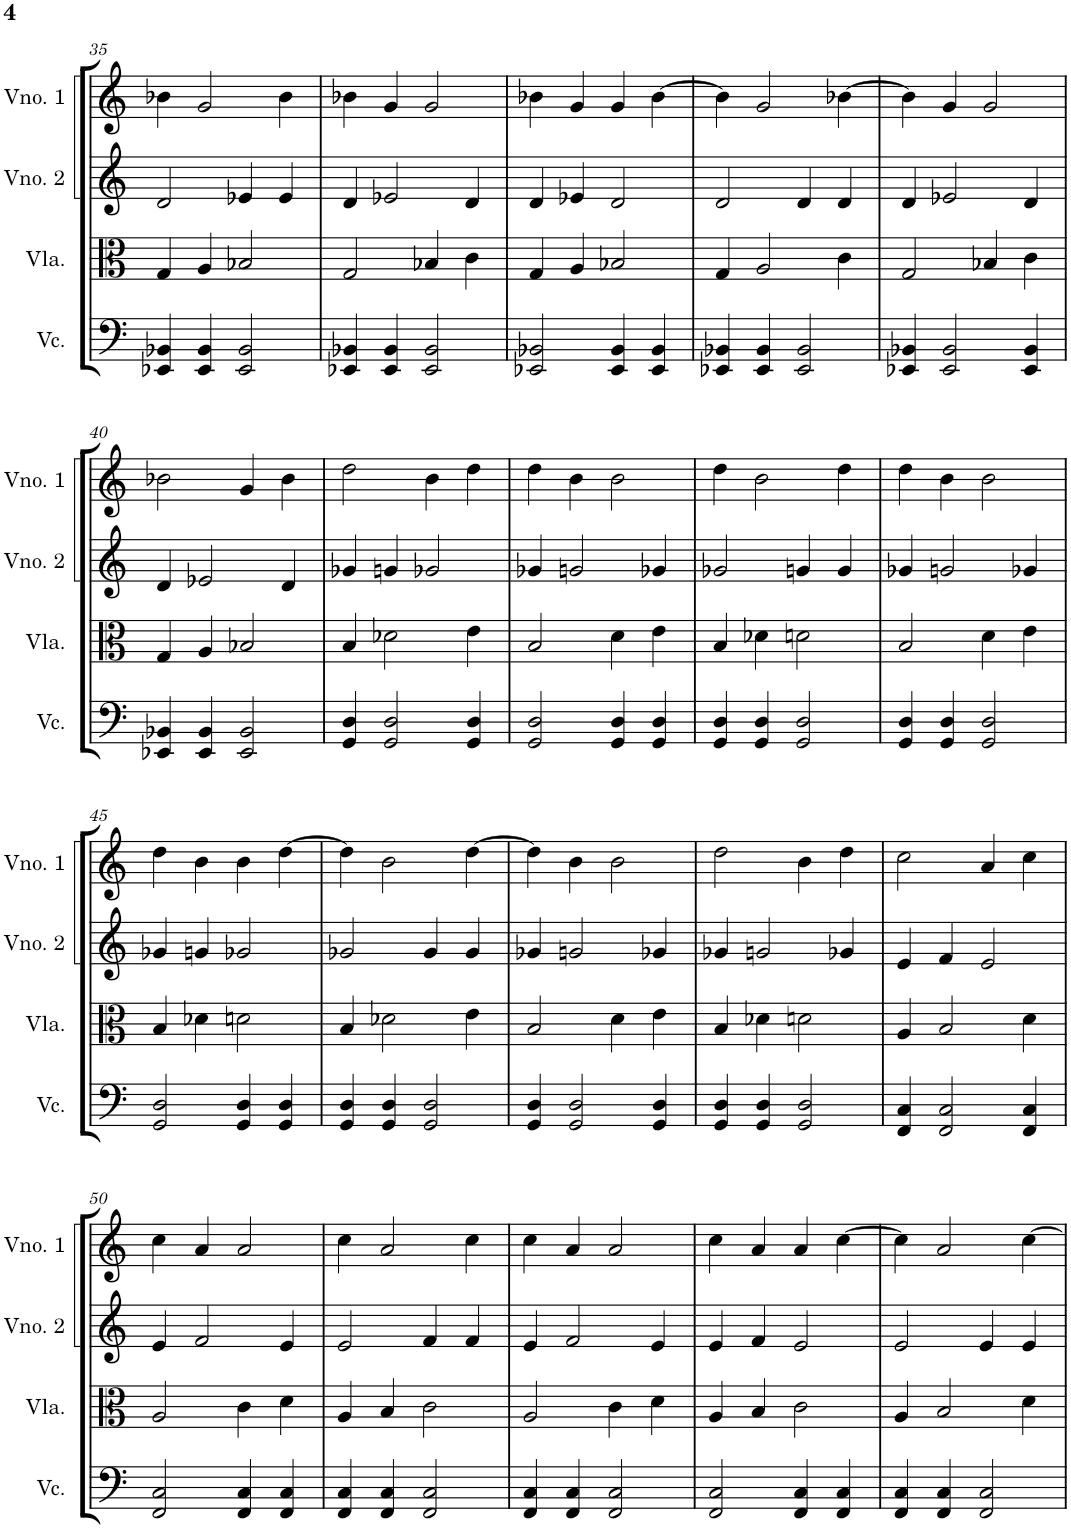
**kern	**kern	**kern	**kern
*part4	*part3	*part2	*part1
*staff4	*staff3	*staff2	*staff1
*I"Violoncelo	*I"Viola	*I"Violino 2	*I"Violino 1
*I'Vc.	*I'Vla.	*I'Vno. 2	*I'Vno. 1
!!LO:PB:g=z
*clefF4	*clefC3	*clefG2	*clefG2
*k[]	*k[]	*k[]	*k[]
*M4/4	*M4/4	*M4/4	*M4/4
=35	=35	=35	=35
4EE-X/ 4BB-X/	4G/	2d/	4b-X\
4EE-/ 4BB-/	4A/	.	2g/
2EE-/ 2BB-/	2B-X/	4e-X/	.
.	.	4e-/	4b-\
=36	=36	=36	=36
4EE-X/ 4BB-X/	2G/	4d/	4b-X\
4EE-/ 4BB-/	.	2e-X/	4g/
2EE-/ 2BB-/	4B-X/	.	2g/
.	4c\	4d/	.
=37	=37	=37	=37
2EE-X/ 2BB-X/	4G/	4d/	4b-X\
.	4A/	4e-X/	4g/
4EE-/ 4BB-/	2B-X/	2d/	4g/
4EE-/ 4BB-/	.	.	[4b-\
=38	=38	=38	=38
4EE-X/ 4BB-X/	4G/	2d/	4b-\]
4EE-/ 4BB-/	2A/	.	2g/
2EE-/ 2BB-/	.	4d/	.
.	4c\	4d/	[4b-X\
=39	=39	=39	=39
4EE-X/ 4BB-X/	2G/	4d/	4b-\]
2EE-/ 2BB-/	.	2e-X/	4g/
.	4B-X/	.	2g/
4EE-/ 4BB-/	4c\	4d/	.
!!LO:LB:g=z
=40	=40	=40	=40
4EE-X/ 4BB-X/	4G/	4d/	2b-X\
4EE-/ 4BB-/	4A/	2e-X/	.
2EE-/ 2BB-/	2B-X/	.	4g/
.	.	4d/	4b-\
=41	=41	=41	=41
4GG/ 4D/	4B/	4g-X/	2dd\
2GG/ 2D/	2d-X\	4gn/	.
.	.	2g-X/	4b\
4GG/ 4D/	4e\	.	4dd\
=42	=42	=42	=42
2GG/ 2D/	2B/	4g-X/	4dd\
.	.	2gn/	4b\
4GG/ 4D/	4d\	.	2b\
4GG/ 4D/	4e\	4g-X/	.
=43	=43	=43	=43
4GG/ 4D/	4B/	2g-X/	4dd\
4GG/ 4D/	4d-X\	.	2b\
2GG/ 2D/	2dn\	4gn/	.
.	.	4g/	4dd\
=44	=44	=44	=44
4GG/ 4D/	2B/	4g-X/	4dd\
4GG/ 4D/	.	2gn/	4b\
2GG/ 2D/	4d\	.	2b\
.	4e\	4g-X/	.
!!LO:LB:g=z
=45	=45	=45	=45
2GG/ 2D/	4B/	4g-X/	4dd\
.	4d-X\	4gn/	4b\
4GG/ 4D/	2dn\	2g-X/	4b\
4GG/ 4D/	.	.	[4dd\
=46	=46	=46	=46
4GG/ 4D/	4B/	2g-X/	4dd\]
4GG/ 4D/	2d-X\	.	2b\
2GG/ 2D/	.	4g-/	.
.	4e\	4g-/	[4dd\
=47	=47	=47	=47
4GG/ 4D/	2B/	4g-X/	4dd\]
2GG/ 2D/	.	2gn/	4b\
.	4d\	.	2b\
4GG/ 4D/	4e\	4g-X/	.
=48	=48	=48	=48
4GG/ 4D/	4B/	4g-X/	2dd\
4GG/ 4D/	4d-X\	2gn/	.
2GG/ 2D/	2dn\	.	4b\
.	.	4g-X/	4dd\
=49	=49	=49	=49
4FF/ 4C/	4A/	4e/	2cc\
2FF/ 2C/	2B/	4f/	.
.	.	2e/	4a/
4FF/ 4C/	4d\	.	4cc\
!!LO:LB:g=z
=50	=50	=50	=50
2FF/ 2C/	2A/	4e/	4cc\
.	.	2f/	4a/
4FF/ 4C/	4c\	.	2a/
4FF/ 4C/	4d\	4e/	.
=51	=51	=51	=51
4FF/ 4C/	4A/	2e/	4cc\
4FF/ 4C/	4B/	.	2a/
2FF/ 2C/	2c\	4f/	.
.	.	4f/	4cc\
=52	=52	=52	=52
4FF/ 4C/	2A/	4e/	4cc\
4FF/ 4C/	.	2f/	4a/
2FF/ 2C/	4c\	.	2a/
.	4d\	4e/	.
=53	=53	=53	=53
2FF/ 2C/	4A/	4e/	4cc\
.	4B/	4f/	4a/
4FF/ 4C/	2c\	2e/	4a/
4FF/ 4C/	.	.	[4cc\
=54	=54	=54	=54
4FF/ 4C/	4A/	2e/	4cc\]
4FF/ 4C/	2B/	.	2a/
2FF/ 2C/	.	4e/	.
.	4d\	4e/	[4cc\
=	=	=	=
*-	*-	*-	*-
